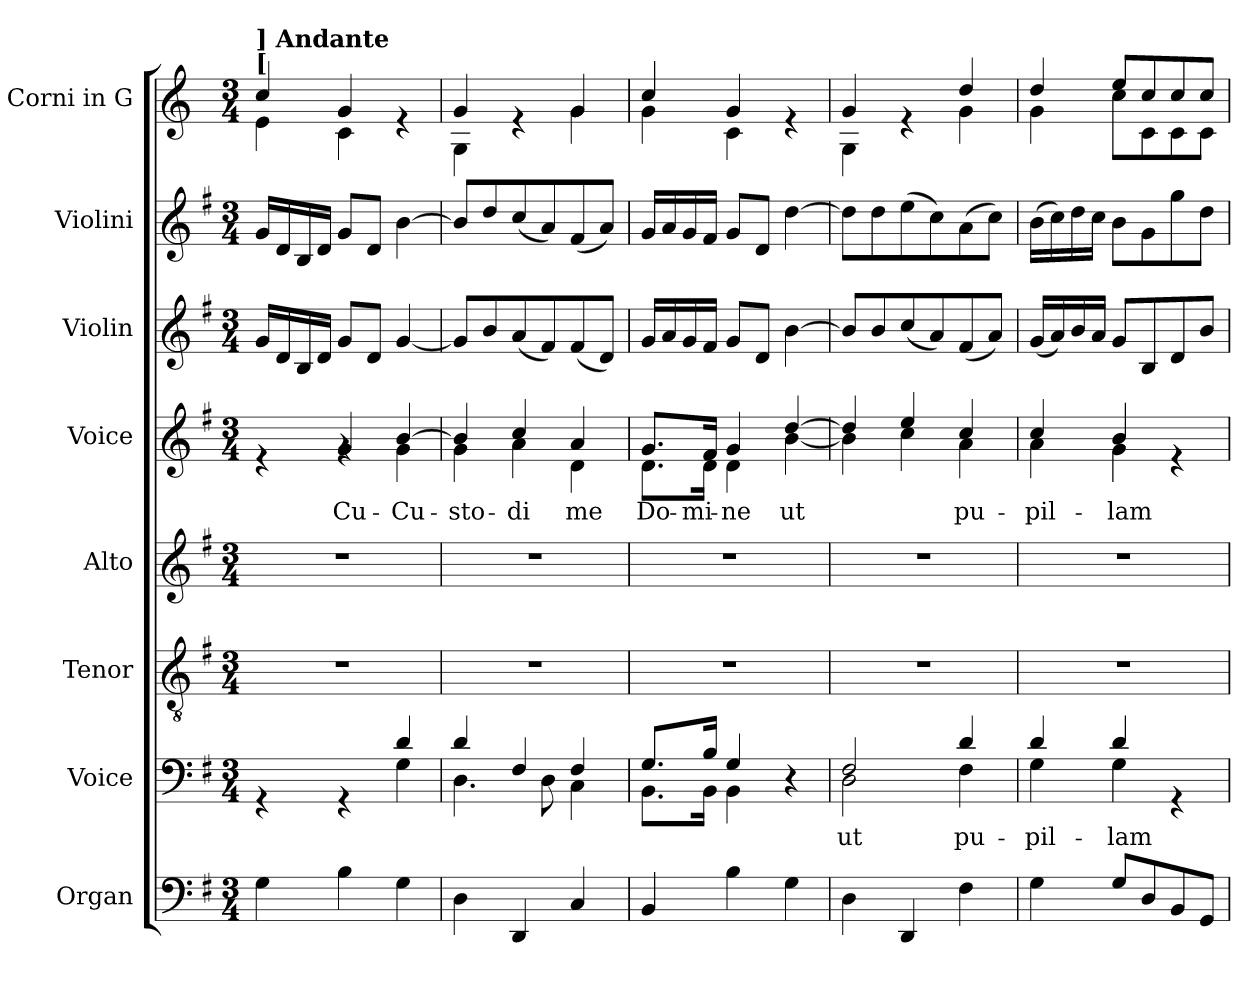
**kern	**kern	**text	**kern	**kern	**kern	**text	**kern	**kern	**kern
*part8	*part7	*part7	*part6	*part5	*part4	*part4	*part3	*part2	*part1
*staff8	*staff7	*staff7	*staff6	*staff5	*staff4	*staff4	*staff3	*staff2	*staff1
*I"Organ	*I"Voice	*	*I"Tenor	*I"Alto	*I"Voice	*	*I"Violin	*I"Violini	*I"Corni in G
*	*	*	*	*	*	*	*I'Vln	*I'Vln	*
*clefF4	*clefF4	*	*clefGv2	*clefG2	*clefG2	*	*clefG2	*clefG2	*clefG2
*	*	*	*	*	*	*	*	*	*ITrd3c5
*k[f#]	*k[f#]	*	*k[f#]	*k[f#]	*k[f#]	*	*k[f#]	*k[f#]	*k[f#]
*M3/4	*M3/4	*	*M3/4	*M3/4	*M3/4	*	*M3/4	*M3/4	*M3/4
*MM85	*MM85	*	*MM85	*MM85	*MM85	*	*MM85	*MM85	*MM85
=1	=1	=1	=1	=1	=1	=1	=1	=1	=1
*	*^	*	*	*	*^	*	*	*	*^
!	!	!	!	!	!	!	!	!	!	!	!LO:TX:a:B:t=[	!
!	!	!	!	!	!	!	!	!	!	!	!LO:TX:a:B:t=] Andante	!
4G\	4rGG	2ryy	.	2.r	2.r	4re	4ryy	.	16g/LL	16g/LL	4g/	4B\
.	.	.	.	.	.	.	.	.	16d/	16d/	.	.
.	.	.	.	.	.	.	.	.	16B/	16B/	.	.
.	.	.	.	.	.	.	.	.	16d/JJ	16d/JJ	.	.
!	!	!	!	!	!	!	!	!LO:LY:b	!	!	!	!
4B\	4rGG	.	.	.	.	4g/	4rg	Cu-	8g/L	8g/L	4d/	4G\
.	.	.	.	.	.	.	.	.	8d/J	8d/J	.	.
!	!	!	!	!	!	!	!	!LO:LY:b	!	!	!	!
!	!	!	!	!	!	!	!	!LO:LY:b	!	!	!	!
4G\	4d/	4G\	.	.	.	[4b/	4g\	Cu-	[4g/	[4b\	4re	4ryy
=2	=2	=2	=2	=2	=2	=2	=2	=2	=2	=2	=2	=2
!	!	!	!	!	!	!	!	!LO:LY:b	!	!	!	!
4D\	4d/	4.D\	.	2.r	2.r	4b/]	4g\	-sto-	8g/L]	8b/L]	4d/	4D\
.	.	.	.	.	.	.	.	.	8b/	8dd/	.	.
!	!	!	!	!	!	!	!	!LO:LY:b	!	!	!	!
!	!	!	!	!	!	!	!	!LO:LY:b	!	!	!	!
4DD/	4F#/	.	.	.	.	4cc/	4a\	-di	(8a/	(8cc/	4re	4ryy
.	.	8D\	.	.	.	.	.	.	8f#/)	8a/)	.	.
!	!	!	!	!	!	!	!	!LO:LY:b	!	!	!	!
4C/	4F#/	4C\	.	.	.	4a/	4d\	me	(8f#/	(8f#/	4d/	4d\
.	.	.	.	.	.	.	.	.	8d/J)	8a/J)	.	.
=3	=3	=3	=3	=3	=3	=3	=3	=3	=3	=3	=3	=3
!	!	!	!	!	!	!	!	!LO:LY:b	!	!	!	!
4BB/	8.G/L	8.BB\L	.	2.r	2.r	8.g/L	8.d\L	Do-	16g/LL	16g/LL	4g/	4d\
.	.	.	.	.	.	.	.	.	16a/	16a/	.	.
.	.	.	.	.	.	.	.	.	16g/	16g/	.	.
!	!	!	!	!	!	!	!	!LO:LY:b	!	!	!	!
.	16B/Jk	16BB\Jk	.	.	.	16f#/Jk	16d\Jk	-mi-	16f#/JJ	16f#/JJ	.	.
!	!	!	!	!	!	!	!	!LO:LY:b	!	!	!	!
4B\	4G/	4BB\	.	.	.	4g/	4d\	-ne	8g/L	8g/L	4d/	4G\
.	.	.	.	.	.	.	.	.	8d/J	8d/J	.	.
!	!	!	!	!	!	!	!	!LO:LY:b	!	!	!	!
4G\	4r	4ryy	.	.	.	[4dd/	[4b\	ut	[4b\	[4dd\	4re	4ryy
=4	=4	=4	=4	=4	=4	=4	=4	=4	=4	=4	=4	=4
!	!	!	!LO:LY:b	!	!	!	!	!	!	!	!	!
4D\	2F#/	2D\	ut	2.r	2.r	4dd/]	4b\]	.	8b/L]	8dd\L]	4d/	4D\
.	.	.	.	.	.	.	.	.	8b/	8dd\	.	.
4DD/	.	.	.	.	.	4ee/	4cc\	.	(8cc/	(8ee\	4re	4ryy
.	.	.	.	.	.	.	.	.	8a/)	8cc\)	.	.
!	!	!	!LO:LY:b	!	!	!	!	!LO:LY:b	!	!	!	!
4F#\	4d/	4F#\	pu-	.	.	4cc/	4a\	pu-	(8f#/	(8a\	4a/	4d\
.	.	.	.	.	.	.	.	.	8a/J)	8cc\J)	.	.
=5	=5	=5	=5	=5	=5	=5	=5	=5	=5	=5	=5	=5
!	!	!	!LO:LY:b	!	!	!	!	!LO:LY:b	!	!	!	!
4G\	4d/	4G\	-pil-	2.r	2.r	4cc/	4a\	-pil-	(16g/LL	(16b\LL	4a/	4d\
.	.	.	.	.	.	.	.	.	16a/)	16cc\)	.	.
.	.	.	.	.	.	.	.	.	16b/	16dd\	.	.
.	.	.	.	.	.	.	.	.	16a/JJ	16cc\JJ	.	.
!	!	!	!LO:LY:b	!	!	!	!	!LO:LY:b	!	!	!	!
8G/L	4d/	4G\	-lam	.	.	4b/	4g\	-lam	8g/L	8b\L	8b/L	8g\L
8D/	.	.	.	.	.	.	.	.	8B/	8g\	8g/	8G\
8BB/	4rGG	4ryy	.	.	.	4re	4ryy	.	8d/	8gg\	8g/	8G\
8GG/J	.	.	.	.	.	.	.	.	8b/J	8dd\J	8g/J	8G\J
*	*v	*v	*	*	*	*v	*v	*	*	*	*v	*v
=	=	=	=	=	=	=	=	=	=
*-	*-	*-	*-	*-	*-	*-	*-	*-	*-
